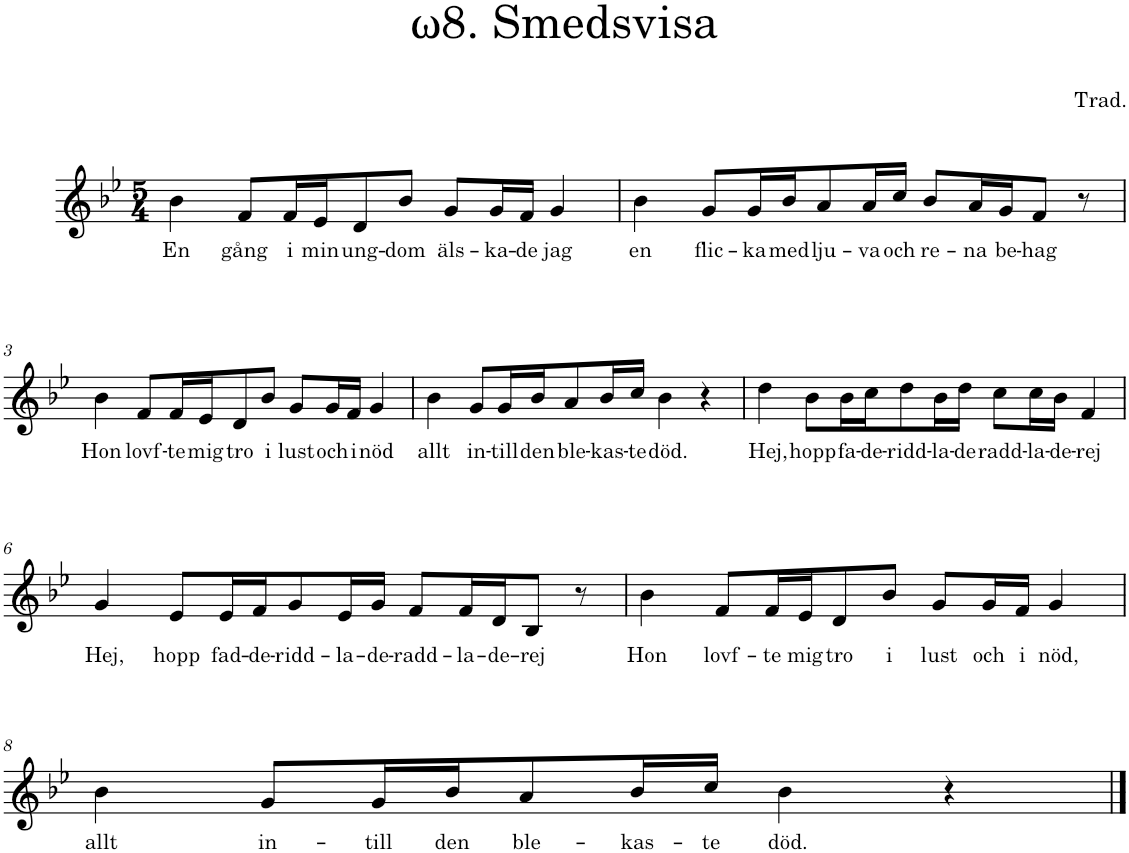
**kern	**text
*part1	*part1
*staff1	*staff1
*I"Instrument 1	*
*clefG2	*
*k[b-e-]	*
*B-:	*
*M5/4	*
=1	=1
!	!LO:LY:b
4b-\	En
!	!LO:LY:b
8f/L	gång
!	!LO:LY:b
16f/L	i
!	!LO:LY:b
16e-/J	min
!	!LO:LY:b
8d/	ung-
!	!LO:LY:b
8b-/J	-dom
!	!LO:LY:b
8g/L	äls-
!	!LO:LY:b
16g/L	-ka-
!	!LO:LY:b
16f/JJ	-de
!	!LO:LY:b
4g/	jag
=2	=2
!	!LO:LY:b
4b-\	en
!	!LO:LY:b
8g/L	flic-
!	!LO:LY:b
16g/L	-ka
!	!LO:LY:b
16b-/J	med
!	!LO:LY:b
8a/	lju-
!	!LO:LY:b
16a/L	-va
!	!LO:LY:b
16cc/JJ	och
!	!LO:LY:b
8b-/L	re-
!	!LO:LY:b
16a/L	-na
!	!LO:LY:b
16g/J	be-
!	!LO:LY:b
8f/J	-hag
8r	.
!!LO:LB:g=z
=3	=3
!	!LO:LY:b
4b-\	Hon
!	!LO:LY:b
8f/L	lovf-
!	!LO:LY:b
16f/L	-te
!	!LO:LY:b
16e-/J	mig
!	!LO:LY:b
8d/	tro
!	!LO:LY:b
8b-/J	i
!	!LO:LY:b
8g/L	lust
!	!LO:LY:b
16g/L	och
!	!LO:LY:b
16f/JJ	i
!	!LO:LY:b
4g/	nöd
=4	=4
!	!LO:LY:b
4b-\	allt
!	!LO:LY:b
8g/L	in-
!	!LO:LY:b
16g/L	-till
!	!LO:LY:b
16b-/J	den
!	!LO:LY:b
8a/	ble-
!	!LO:LY:b
16b-/L	-kas-
!	!LO:LY:b
16cc/JJ	-te
!	!LO:LY:b
4b-\	död.
4r	.
=5	=5
!	!LO:LY:b
4dd\	Hej,
!	!LO:LY:b
8b-\L	hopp
!	!LO:LY:b
16b-\L	fa-
!	!LO:LY:b
16cc\J	-de-
!	!LO:LY:b
8dd\	-ridd-
!	!LO:LY:b
16b-\L	-la-
!	!LO:LY:b
16dd\JJ	-de
!	!LO:LY:b
8cc\L	radd-
!	!LO:LY:b
16cc\L	-la-
!	!LO:LY:b
16b-\JJ	-de-
!	!LO:LY:b
4f/	-rej
!!LO:LB:g=z
=6	=6
!	!LO:LY:b
4g/	Hej,
!	!LO:LY:b
8e-/L	hopp
!	!LO:LY:b
16e-/L	fad-
!	!LO:LY:b
16f/J	-de-
!	!LO:LY:b
8g/	-ridd-
!	!LO:LY:b
16e-/L	-la-
!	!LO:LY:b
16g/JJ	-de-
!	!LO:LY:b
8f/L	-radd-
!	!LO:LY:b
16f/L	-la-
!	!LO:LY:b
16d/J	-de-
!	!LO:LY:b
8B-/J	-rej
8r	.
=7	=7
!	!LO:LY:b
4b-\	Hon
!	!LO:LY:b
8f/L	lovf-
!	!LO:LY:b
16f/L	-te
!	!LO:LY:b
16e-/J	mig
!	!LO:LY:b
8d/	tro
!	!LO:LY:b
8b-/J	i
!	!LO:LY:b
8g/L	lust
!	!LO:LY:b
16g/L	och
!	!LO:LY:b
16f/JJ	i
!	!LO:LY:b
4g/	nöd,
!!LO:LB:g=z
=8	=8
!	!LO:LY:b
4b-\	allt
!	!LO:LY:b
8g/L	in-
!	!LO:LY:b
16g/L	-till
!	!LO:LY:b
16b-/J	den
!	!LO:LY:b
8a/	ble-
!	!LO:LY:b
16b-/L	-kas-
!	!LO:LY:b
16cc/JJ	-te
!	!LO:LY:b
4b-\	död.
4r	.
==	==
*-	*-
